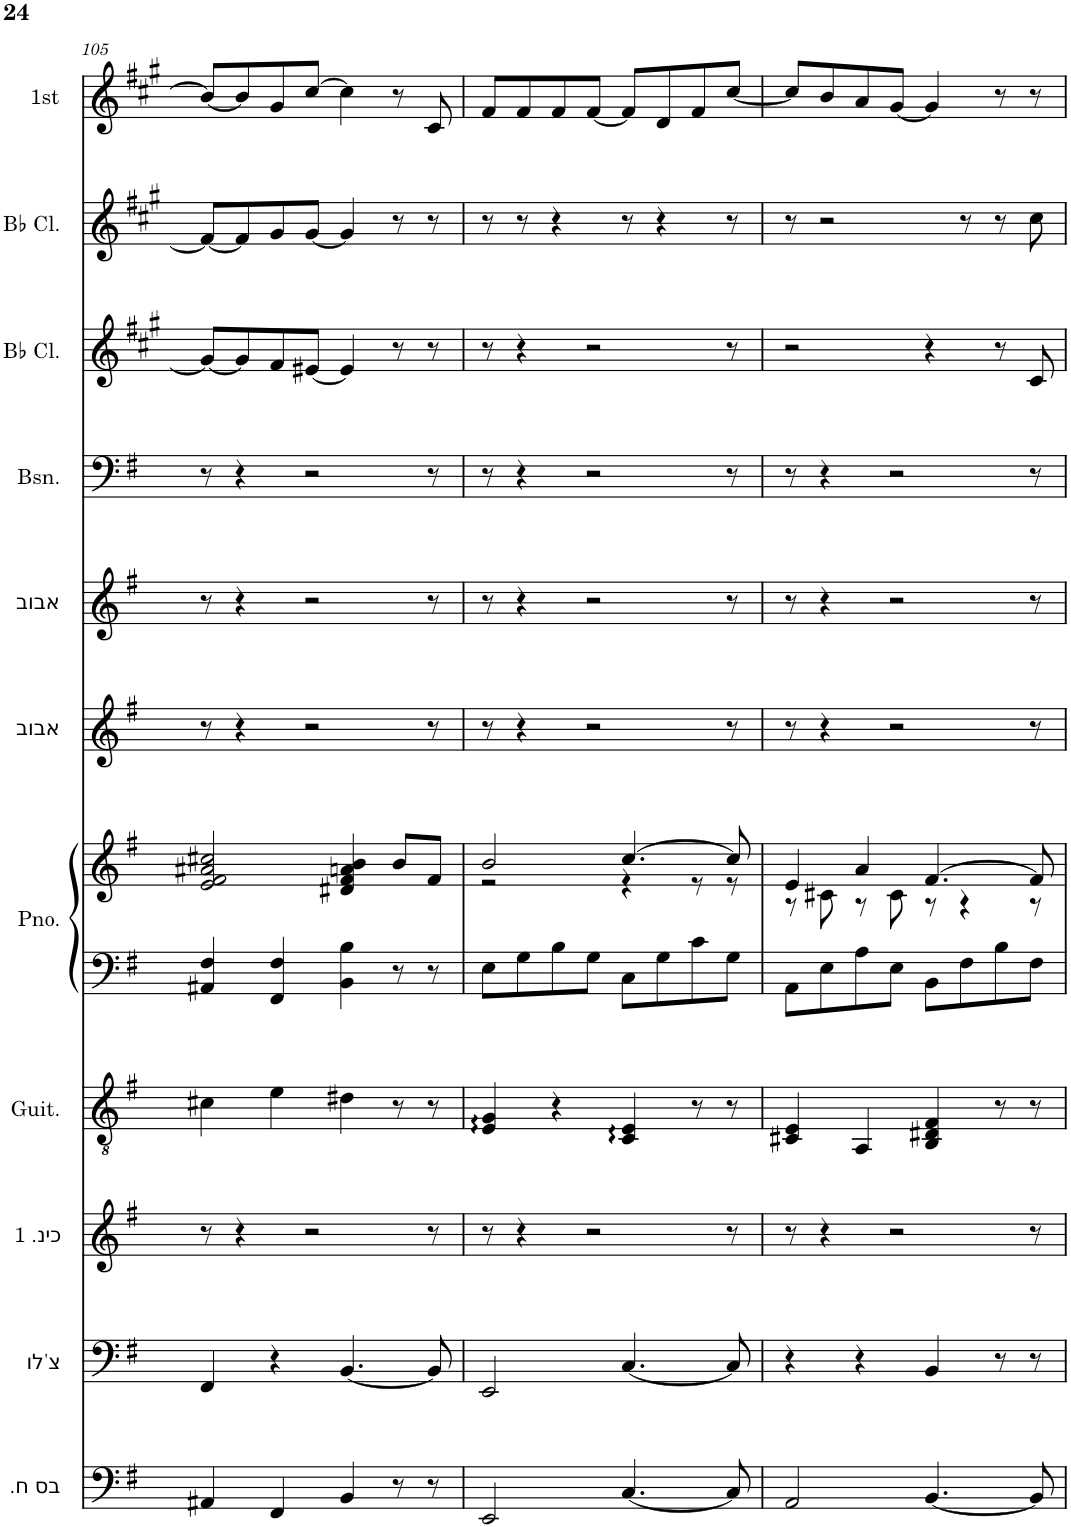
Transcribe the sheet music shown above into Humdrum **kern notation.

**kern	**kern	**kern	**kern	**kern	**kern	**kern	**kern	**kern	**kern	**kern	**kern
*part11	*part10	*part9	*part8	*part7	*part7	*part6	*part5	*part4	*part3	*part2	*part1
*staff12	*staff11	*staff10	*staff9	*staff8	*staff7	*staff6	*staff5	*staff4	*staff3	*staff2	*staff1
*I"בס חשמלית	*I"צ'לו	*I"כינור 1	*I"גיטרה קלאסית	*I"פסנתר	*	*I"אבוב	*I"אבוב	*I"באסון	*I"קלרינט בסי במול	*I"קלרינט בסי במול	*I"voice 1
!!LO:PB:g=z
*clefF4	*clefF4	*clefG2	*clefGv2	*clefF4	*clefG2	*clefG2	*clefG2	*clefF4	*clefG2	*clefG2	*clefG2
*Trd7c12	*	*	*	*	*	*	*	*	*Trd1c2	*Trd1c2	*Trd8c14
*k[f#]	*k[f#]	*k[f#]	*k[f#]	*k[f#]	*k[f#]	*k[f#]	*k[f#]	*k[f#]	*k[f#c#g#]	*k[f#c#g#]	*k[f#c#g#]
*M4/4	*M4/4	*M4/4	*M4/4	*M4/4	*M4/4	*M4/4	*M4/4	*M4/4	*M4/4	*M4/4	*M4/4
=105	=105	=105	=105	=105	=105	=105	=105	=105	=105	=105	=105
4AA#X/	4FF#/	8r	4c#X\	4AA#X/ 4F#/	2e/ 2f#/ 2a#X/ 2cc#X/	8r	8r	8r	8g#/L_	8f#/L_	8b#/L_
.	.	4r	.	.	.	4r	4r	4r	8g#/]	8f#/]	8b#/]
4FF#/	4r	.	4e\	4FF#/ 4F#/	.	.	.	.	8f#/	8g#/	8g#/
.	.	2r	.	.	.	2r	2r	2r	[8e#X/J	[8g#/J	[8cc#/J
4BB/	[4.BB/	.	4d#X\	4BB\ 4B\	4d#X/ 4f#/ 4an/ 4b/	.	.	.	4e#/]	4g#/]	4cc#\]
8r	.	.	8r	8r	8b/L	.	.	.	8r	8r	8r
8r	8BB/]	8r	8r	8r	8f#/J	8r	8r	8r	8r	8r	8c#/
=106	=106	=106	=106	=106	=106	=106	=106	=106	=106	=106	=106
*	*	*	*	*	*^	*	*	*	*	*	*
2EE/	2EE/	8r	4E/ 4G/	8E\L	2b/	2r	8r	8r	8r	8r	8r	8f#/L
.	.	4r	.	8G\	.	.	4r	4r	4r	4r	8r	8f#/
.	.	.	4r	8B\	.	.	.	.	.	.	4r	8f#/
.	.	2r	.	8G\J	.	.	2r	2r	2r	2r	.	[8f#/J
[4.C/	[4.C/	.	4C/ 4E/	8C\L	[4.cc/	4r	.	.	.	.	8r	8f#/L]
.	.	.	.	8G\	.	.	.	.	.	.	4r	8d/
.	.	.	8r	8c\	.	8r	.	.	.	.	.	8f#/
8C/]	8C/]	8r	8r	8G\J	8cc/]	8r	8r	8r	8r	8r	8r	[8cc#/J
=107	=107	=107	=107	=107	=107	=107	=107	=107	=107	=107	=107	=107
2AA/	4r	8r	4C#X/ 4E/	8AA\L	4e/	8r	8r	8r	8r	2r	8r	8cc#/L]
.	.	4r	.	8E\	.	8c#X\	4r	4r	4r	.	2r	8b/
.	4r	.	4AA/	8A\	4a/	8r	.	.	.	.	.	8a/
.	.	2r	.	8E\J	.	8c#\	2r	2r	2r	.	.	[8g#/J
[4.BB/	4BB/	.	4BB/ 4D#X/ 4F#/	8BB\L	[4.f#/	8r	.	.	.	4r	.	4g#/]
.	.	.	.	8F#\	.	4r	.	.	.	.	8r	.
.	8r	.	8r	8B\	.	.	.	.	.	8r	8r	8r
8BB/]	8r	8r	8r	8F#\J	8f#/]	8r	8r	8r	8r	8c#/	8cc#\	8r
*	*	*	*	*	*v	*v	*	*	*	*	*	*
=	=	=	=	=	=	=	=	=	=	=	=
*-	*-	*-	*-	*-	*-	*-	*-	*-	*-	*-	*-
